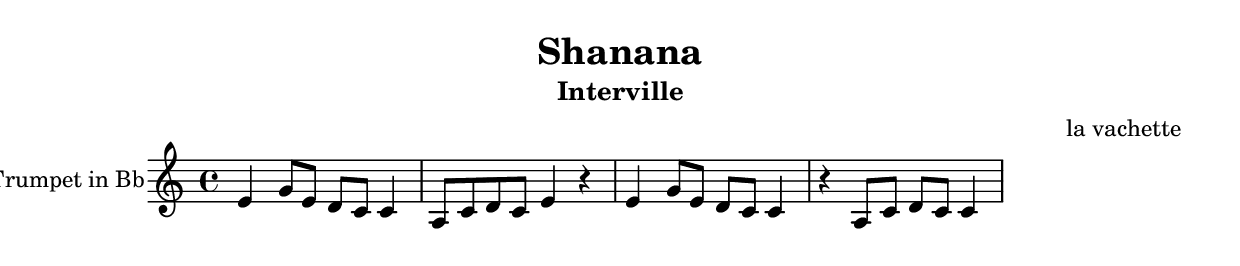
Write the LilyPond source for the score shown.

\version "2.18.2"
\language "français"

\header {
  title = "Shanana"
  subtitle = "Interville"
  composer = "la vachette"
}

global = {
  \key do \major
  \time 4/4
}

trumpetBb = \relative do' {
  \global
  \transposition sib
  mi4 sol8 mi8 re8  do8 do4 la8 do8 re do mi4 r4
  mi4 sol8 mi8 re8  do8 do4  r4 la8 do8 re do do4 
  
}

\score {
  \new Staff \with {
    instrumentName = "Trumpet in Bb"
    midiInstrument = "trumpet"
  } \trumpetBb
  \layout { }
  \midi {
    \tempo 4=100
  }
}
